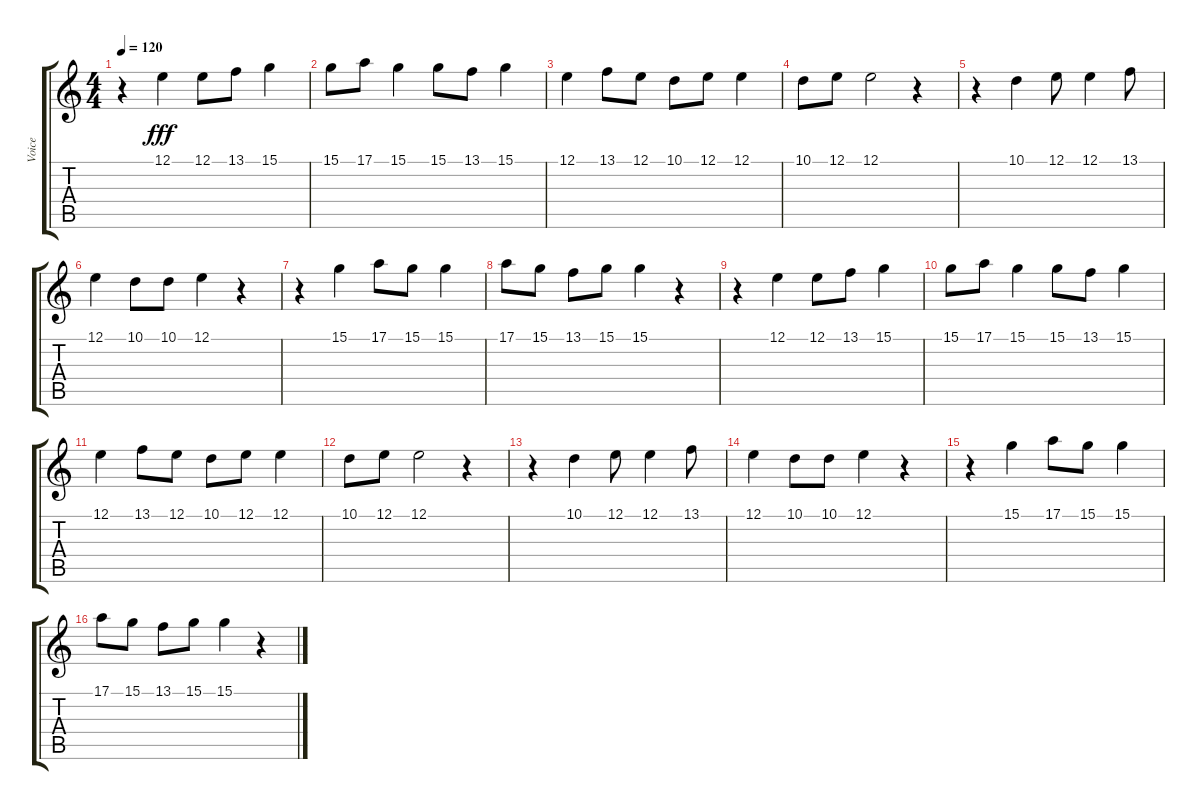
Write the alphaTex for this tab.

\track ("Voice" "Voice") {instrument choiraahs}
\staff {score tabs}
\tuning (E4 B3 G3 D3 A2 E2) {hide}
\ts (4 4)
\tempo 120
\clef g2
\ks c
r.4{dy fff} 12.1.4 12.1.8 13.1.8 15.1.4 |
15.1.8 17.1.8 15.1.4 15.1.8 13.1.8 15.1.4 |
12.1.4 13.1.8 12.1.8 10.1.8 12.1.8 12.1.4 |
10.1.8 12.1.8 12.1.2 r.4 |
r.4 10.1.4 12.1.8 12.1.4 13.1.8 |
12.1.4 10.1.8 10.1.8 12.1.4 r.4 |
r.4 15.1.4 17.1.8 15.1.8 15.1.4 |
17.1.8 15.1.8 13.1.8 15.1.8 15.1.4 r.4 |
r.4 12.1.4 12.1.8 13.1.8 15.1.4 |
15.1.8 17.1.8 15.1.4 15.1.8 13.1.8 15.1.4 |
12.1.4 13.1.8 12.1.8 10.1.8 12.1.8 12.1.4 |
10.1.8 12.1.8 12.1.2 r.4 |
r.4 10.1.4 12.1.8 12.1.4 13.1.8 |
12.1.4 10.1.8 10.1.8 12.1.4 r.4 |
r.4 15.1.4 17.1.8 15.1.8 15.1.4 |
17.1.8 15.1.8 13.1.8 15.1.8 15.1.4 r.4
